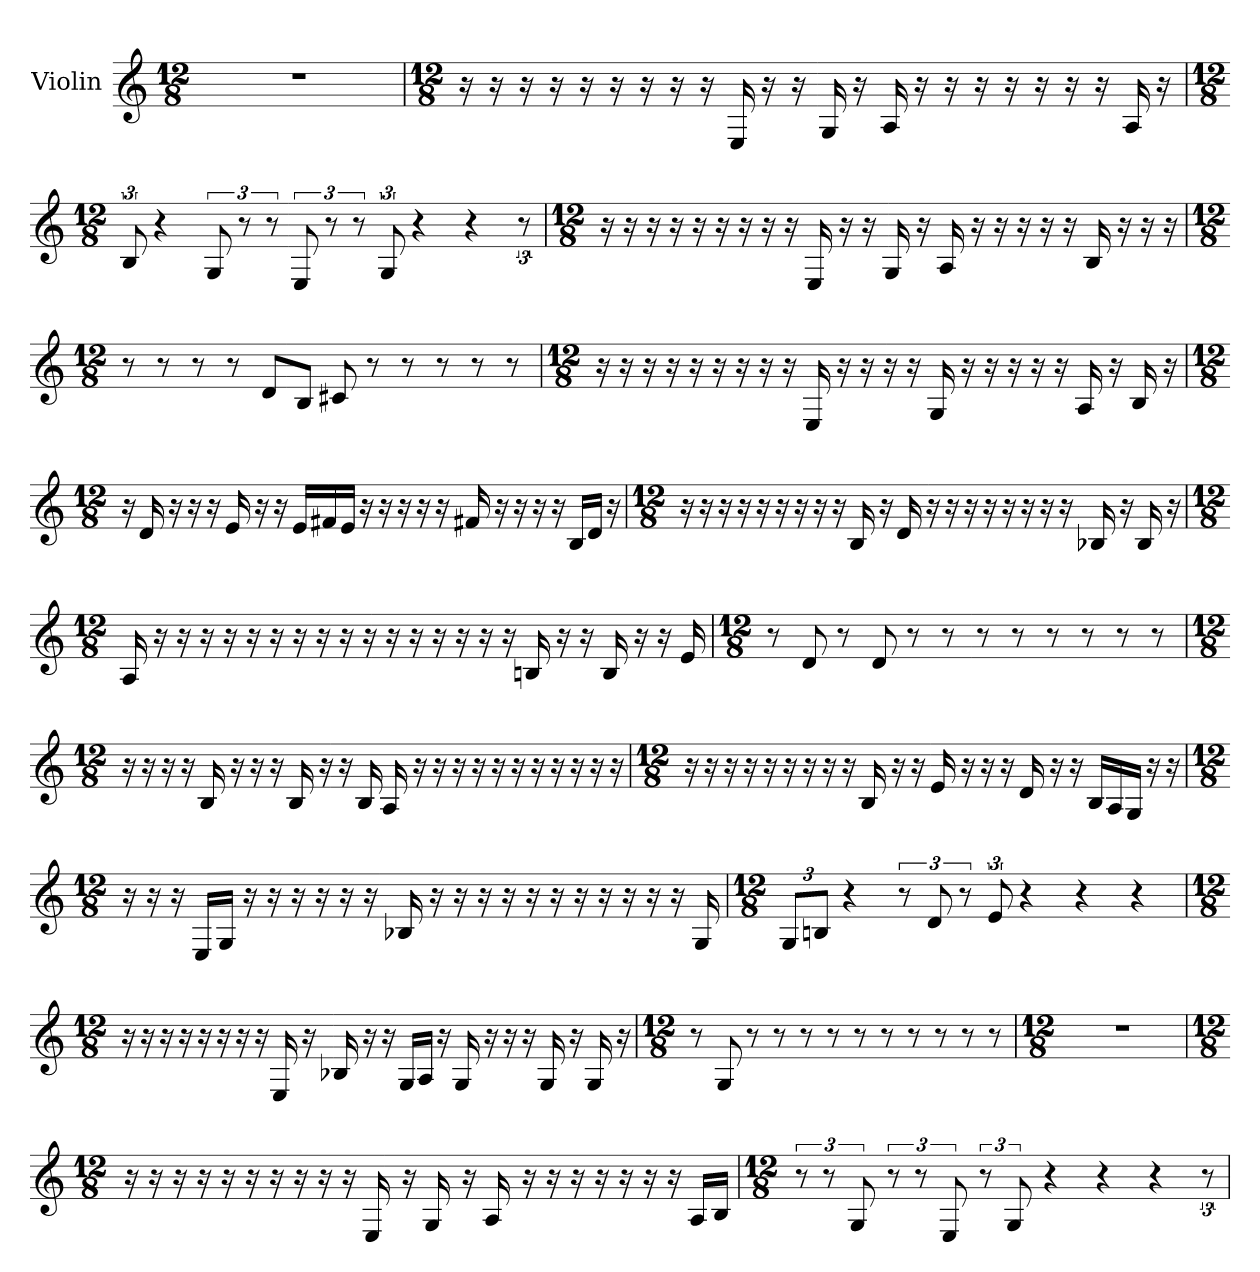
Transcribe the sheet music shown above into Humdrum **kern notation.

**kern
*part1
*staff1
*I"Violin
*I'Vln
*M12/8
=
1.r
=
*M12/8
16r
16r
16r
16r
16r
16r
16r
16r
16r
16E
16r
16r
16G
16r
16A
16r
16r
16r
16r
16r
16r
16r
16A
16r
=
*M12/8
12B
4r
12G
12r
12r
12E
12r
12r
12G
4r
4r
12r
=
*M12/8
16r
16r
16r
16r
16r
16r
16r
16r
16r
16E
16r
16r
16G
16r
16A
16r
16r
16r
16r
16r
16B
16r
16r
16r
=
*M12/8
8r
8r
8r
8r
8dL
8BJ
8c#X
8r
8r
8r
8r
8r
=
*M12/8
16r
16r
16r
16r
16r
16r
16r
16r
16r
16E
16r
16r
16r
16r
16G
16r
16r
16r
16r
16r
16A
16r
16B
16r
=
*M12/8
16r
16d
16r
16r
16r
16e
16r
16r
16eLL
16f#X
16eJJ
16r
16r
16r
16r
16r
16f#X
16r
16r
16r
16r
16BLL
16dJJ
16r
=
*M12/8
16r
16r
16r
16r
16r
16r
16r
16r
16r
16B
16r
16d
16r
16r
16r
16r
16r
16r
16r
16r
16B-X
16r
16B-
16r
=
*M12/8
16A
16r
16r
16r
16r
16r
16r
16r
16r
16r
16r
16r
16r
16r
16r
16r
16r
16Bn
16r
16r
16B
16r
16r
16e
=
*M12/8
8r
8d
8r
8d
8r
8r
8r
8r
8r
8r
8r
8r
=
*M12/8
16r
16r
16r
16r
16B
16r
16r
16r
16B
16r
16r
16B
16A
16r
16r
16r
16r
16r
16r
16r
16r
16r
16r
16r
=
*M12/8
16r
16r
16r
16r
16r
16r
16r
16r
16r
16B
16r
16r
16e
16r
16r
16r
16d
16r
16r
16BLL
16A
16GJJ
16r
16r
=
*M12/8
16r
16r
16r
16ELL
16GJJ
16r
16r
16r
16r
16r
16r
16B-X
16r
16r
16r
16r
16r
16r
16r
16r
16r
16r
16r
16G
=
*M12/8
12GL
12BnJ
4r
12r
12d
12r
12e
4r
4r
4r
=
*M12/8
16r
16r
16r
16r
16r
16r
16r
16r
16E
16r
16B-X
16r
16r
16GLL
16AJJ
16r
16G
16r
16r
16r
16G
16r
16G
16r
=
*M12/8
8r
8G
8r
8r
8r
8r
8r
8r
8r
8r
8r
8r
=
*M12/8
1.r
=
*M12/8
16r
16r
16r
16r
16r
16r
16r
16r
16r
16r
16E
16r
16G
16r
16A
16r
16r
16r
16r
16r
16r
16r
16ALL
16BJJ
=
*M12/8
12r
12r
12G
12r
12r
12E
12r
12G
4r
4r
4r
12r
=
*-
